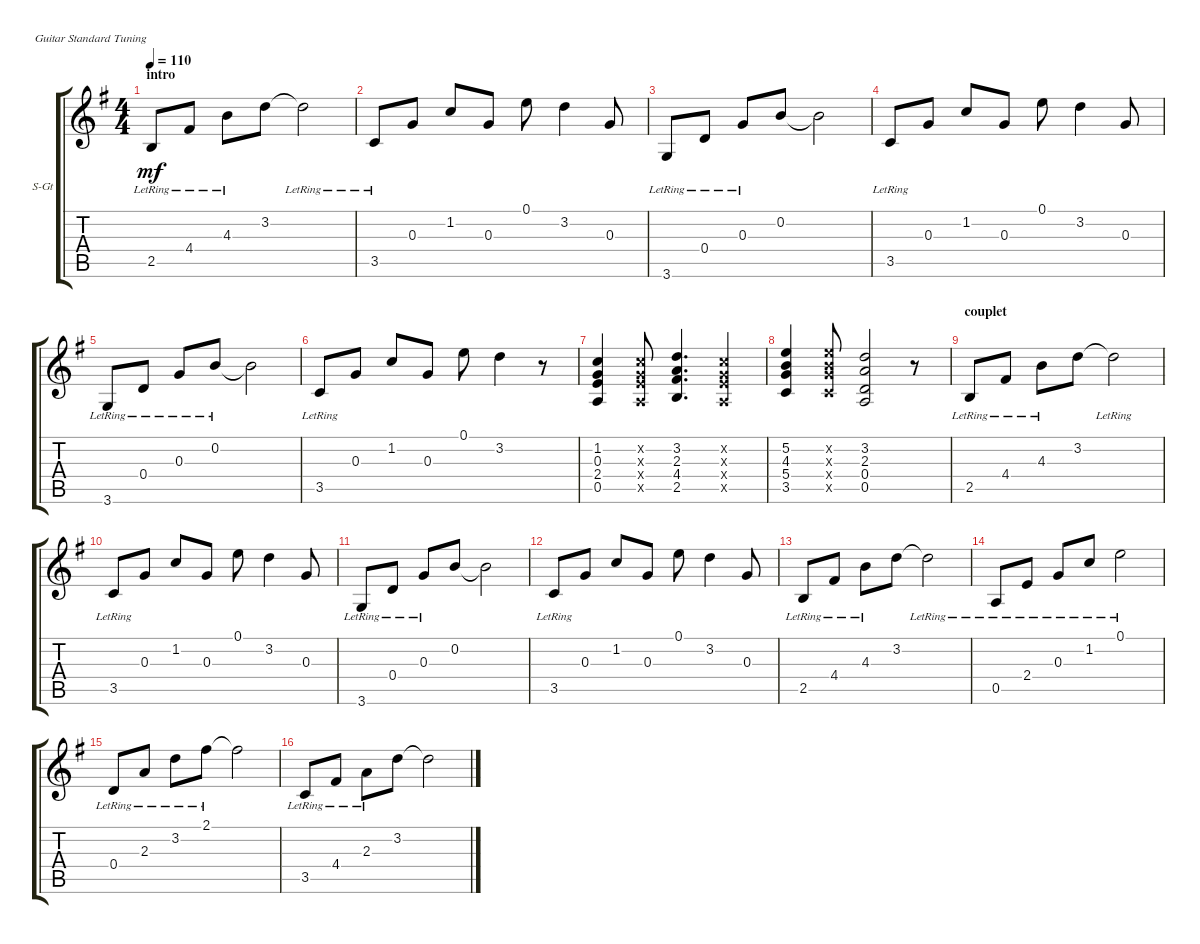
\defaultSystemsLayout 4
\bracketExtendMode groupsimilarinstruments
\firstSystemTrackNameOrientation horizontal
\otherSystemsTrackNameOrientation horizontal
\track ("Steel Guitar" "S-Gt") {instrument acousticguitarsteel}
\staff {score tabs}
\tuning (E4 B3 G3 D3 A2 E2)
\ts (4 4)
\section ("" "intro")
\tempo 110
\clef g2
\ks g
2.5{lr}.8{dy mf instrument acousticguitarsteel} 4.4{lr}.8 4.3{lr}.8 3.2.8 3.2{lr t}.2 |
3.5{lr}.8 0.3.8 1.2.8 0.3.8 0.1.8 3.2.4 0.3.8 |
3.6{lr}.8 0.4{lr}.8 0.3{lr}.8 0.2.8 0.2{t}.2 |
3.5{lr}.8 0.3.8 1.2.8 0.3.8 0.1.8 3.2.4 0.3.8 |
3.6{lr}.8 0.4{lr}.8 0.3{lr}.8 0.2{lr}.8 0.2{t}.2 |
3.5{lr}.8 0.3.8 1.2.8 0.3.8 0.1.8 3.2.4 r.8 |
(0.5 2.4 0.3 1.2).4 (0.5{x} 2.4{x} 0.3{x} 1.2{x}).8 (2.5 4.4 2.3 3.2).4{d} (0.5{x} 2.4{x} 0.3{x} 1.2{x}).4 |
(3.5 5.4 4.3 5.2).4 (3.5{x} 5.4{x} 4.3{x} 5.2{x}).8 (0.5 0.4 2.3 3.2).2 r.8 |
\section ("" "couplet")
2.5{lr}.8 4.4{lr}.8 4.3{lr}.8 3.2.8 3.2{lr t}.2 |
3.5{lr}.8 0.3.8 1.2.8 0.3.8 0.1.8 3.2.4 0.3.8 |
3.6{lr}.8 0.4{lr}.8 0.3{lr}.8 0.2.8 0.2{t}.2 |
3.5{lr}.8 0.3.8 1.2.8 0.3.8 0.1.8 3.2.4 0.3.8 |
2.5{lr}.8 4.4{lr}.8 4.3{lr}.8 3.2.8 3.2{lr t}.2 |
0.5{lr}.8 2.4{lr}.8 0.3{lr}.8 1.2{lr}.8 0.1{lr}.2 |
0.4{lr}.8 2.3{lr}.8 3.2{lr}.8 2.1{lr}.8 2.1{t}.2 |
3.5{lr}.8 4.4{lr}.8 2.3{lr}.8 3.2.8 3.2{t}.2
